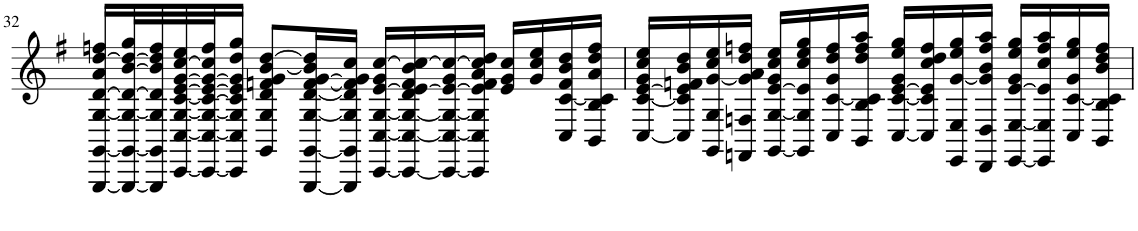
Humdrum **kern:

**kern
*part1
*staff1
*I"Violin I
*I'Vin i.
!!LO:PB:g=z
*clefG2
*k[f#]
*M4/4
=32
[16GGG/ [16GG/ [16G/ [16d/ 16a/ [16dd/ 16ffn/LL
32GGG/_ 32GG/_ 32G/_ 32d/_ [32b/ 32dd/_ 32gg/L
32GGG/] 32GG/] 32G/] 32d/] 32b/] 32dd/] 32ff/
[32CC/ [32C/ [32G/ [32c/ [32e/ [32g/ [32cc/ 32ee/
32CC/_ 32C/_ 32G/_ 32c/_ 32e/_ 32g/_ 32cc/] 32ff/J
16CC/] 16C/] 16G/] 16c/] 16e/] 16g/] 16dd/ 16gg/JJ
8GG/ 8G/ 8d/ 8fn/ 8g/ [8b/ [8dd/L
[16GGG/ [16GG/ [16G/ [16d/ [16f/ [16g/ 16b/] 16dd/]L
16GGG/] 16GG/] 16G/] 16d/] 16f/] 16g/] 16cc/JJ
[16CC/ [16C/ [16G/ [16e/ 16g/ [16cc/LL
16CC/_ 16C/_ 16G/_ 16d/ 16e/_ 16f/ 16b/ 16cc/_
16CC/_ 16C/_ 16G/_ 16e/_ 16g/ 16cc/_
16CC/] 16C/] 16G/] 16e/] 16f/ 16a/ 16cc/] 16dd/JJ
16e/ 16g/ 16cc/LL
16g/ 16cc/ 16ee/
16C/ [16c/ 16f/ 16b/ 16dd/
16BB/ 16B/ 16c/] 16a/ 16dd/ 16ff/JJ
=33
[16C/ [16c/ [16e/ 16g/ 16cc/ 16ee/LL
16C/] 16c/] 16e/] 16fn/ 16b/ 16dd/
16GG/ 16G/ [16g/ 16cc/ 16ee/
16FFn/ 16Fn/ 16g/] 16a/ 16dd/ 16ffn/JJ
[16GG/ [16G/ [16e/ 16g/ 16cc/ 16ee/LL
16GG/] 16G/] 16e/] 16cc/ 16ee/ 16gg/
16C/ [16c/ 16g/ 16dd/ 16ff/
16BB/ 16B/ 16c/] 16dd/ 16ff/ 16aa/JJ
[16C/ [16c/ [16e/ 16g/ 16ee/ 16gg/LL
16C/] 16c/] 16e/] 16cc/ 16dd/ 16ff/
16EE/ 16E/ [16g/ 16ee/ 16gg/
16DD/ 16D/ 16g/] 16b/ 16ff/ 16aa/JJ
[16EE/ [16E/ [16e/ 16g/ 16ee/ 16gg/LL
16EE/] 16E/] 16e/] 16cc/ 16ff/ 16aa/
16C/ [16c/ 16g/ 16ee/ 16gg/
16BB/ 16B/ 16c/] 16b/ 16dd/ 16ff/JJ
=
*-
